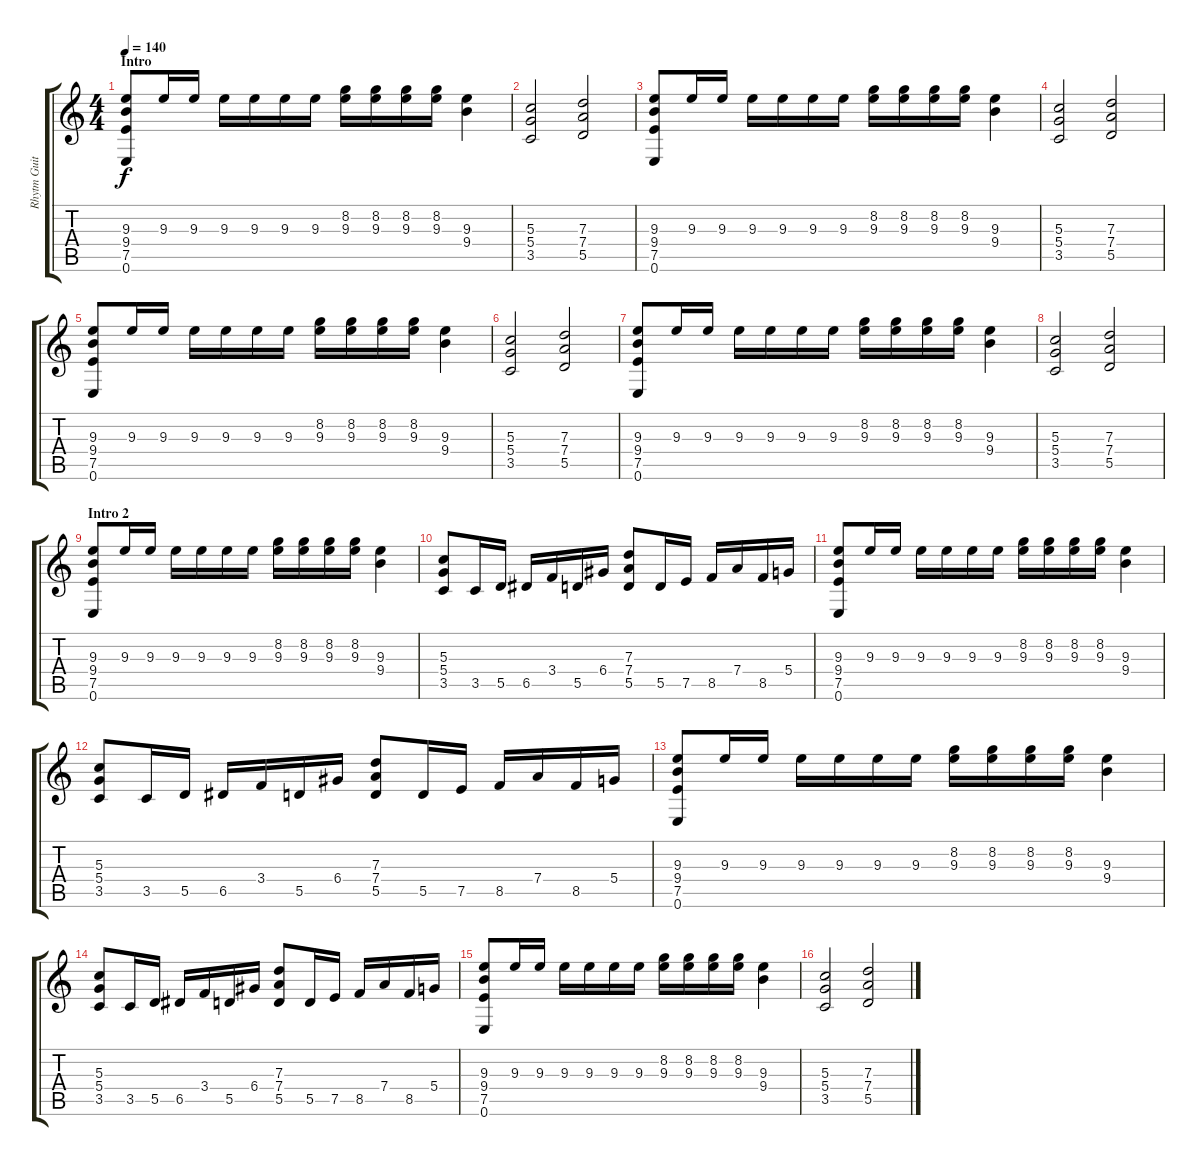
\track ("Rhytm Guitar" "Rhytm Guit") {instrument distortionguitar}
\staff {score tabs}
\tuning (E4 B3 G3 D3 A2 E2) {hide}
\ts (4 4)
\section ("" "Intro")
\tempo 140
\clef g2
\ks c
(9.3 9.4 7.5 0.6).8{dy f instrument distortionguitar} 9.3.16 9.3.16 9.3.16 9.3.16 9.3.16 9.3.16 (8.2 9.3).16 (8.2 9.3).16 (8.2 9.3).16 (8.2 9.3).16 (9.3 9.4).4 |
(5.3 5.4 3.5).2 (7.3 7.4 5.5).2 |
(9.3 9.4 7.5 0.6).8 9.3.16 9.3.16 9.3.16 9.3.16 9.3.16 9.3.16 (8.2 9.3).16 (8.2 9.3).16 (8.2 9.3).16 (8.2 9.3).16 (9.3 9.4).4 |
(5.3 5.4 3.5).2 (7.3 7.4 5.5).2 |
(9.3 9.4 7.5 0.6).8 9.3.16 9.3.16 9.3.16 9.3.16 9.3.16 9.3.16 (8.2 9.3).16 (8.2 9.3).16 (8.2 9.3).16 (8.2 9.3).16 (9.3 9.4).4 |
(5.3 5.4 3.5).2 (7.3 7.4 5.5).2 |
(9.3 9.4 7.5 0.6).8 9.3.16 9.3.16 9.3.16 9.3.16 9.3.16 9.3.16 (8.2 9.3).16 (8.2 9.3).16 (8.2 9.3).16 (8.2 9.3).16 (9.3 9.4).4 |
(5.3 5.4 3.5).2 (7.3 7.4 5.5).2 |
\section ("" "Intro 2")
(9.3 9.4 7.5 0.6).8 9.3.16 9.3.16 9.3.16 9.3.16 9.3.16 9.3.16 (8.2 9.3).16 (8.2 9.3).16 (8.2 9.3).16 (8.2 9.3).16 (9.3 9.4).4 |
(5.3 5.4 3.5).8 3.5.16 5.5.16 6.5.16 3.4.16 5.5.16 6.4.16 (7.3 7.4 5.5).8 5.5.16 7.5.16 8.5.16 7.4.16 8.5.16 5.4.16 |
(9.3 9.4 7.5 0.6).8 9.3.16 9.3.16 9.3.16 9.3.16 9.3.16 9.3.16 (8.2 9.3).16 (8.2 9.3).16 (8.2 9.3).16 (8.2 9.3).16 (9.3 9.4).4 |
(5.3 5.4 3.5).8 3.5.16 5.5.16 6.5.16 3.4.16 5.5.16 6.4.16 (7.3 7.4 5.5).8 5.5.16 7.5.16 8.5.16 7.4.16 8.5.16 5.4.16 |
(9.3 9.4 7.5 0.6).8 9.3.16 9.3.16 9.3.16 9.3.16 9.3.16 9.3.16 (8.2 9.3).16 (8.2 9.3).16 (8.2 9.3).16 (8.2 9.3).16 (9.3 9.4).4 |
(5.3 5.4 3.5).8 3.5.16 5.5.16 6.5.16 3.4.16 5.5.16 6.4.16 (7.3 7.4 5.5).8 5.5.16 7.5.16 8.5.16 7.4.16 8.5.16 5.4.16 |
(9.3 9.4 7.5 0.6).8 9.3.16 9.3.16 9.3.16 9.3.16 9.3.16 9.3.16 (8.2 9.3).16 (8.2 9.3).16 (8.2 9.3).16 (8.2 9.3).16 (9.3 9.4).4 |
(5.3 5.4 3.5).2 (7.3 7.4 5.5).2
